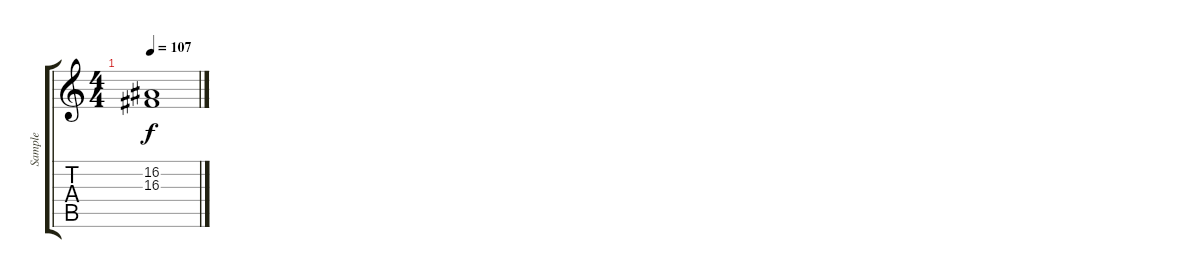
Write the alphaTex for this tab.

\track ("Sample" "Sample") {instrument choiraahs}
\staff {score tabs}
\tuning (B3 Gb3 D3 A2 E2 B1) {hide}
\ts (4 4)
\tempo 107
\clef g2
\ks c
(16.2 16.3).1{dy f}
